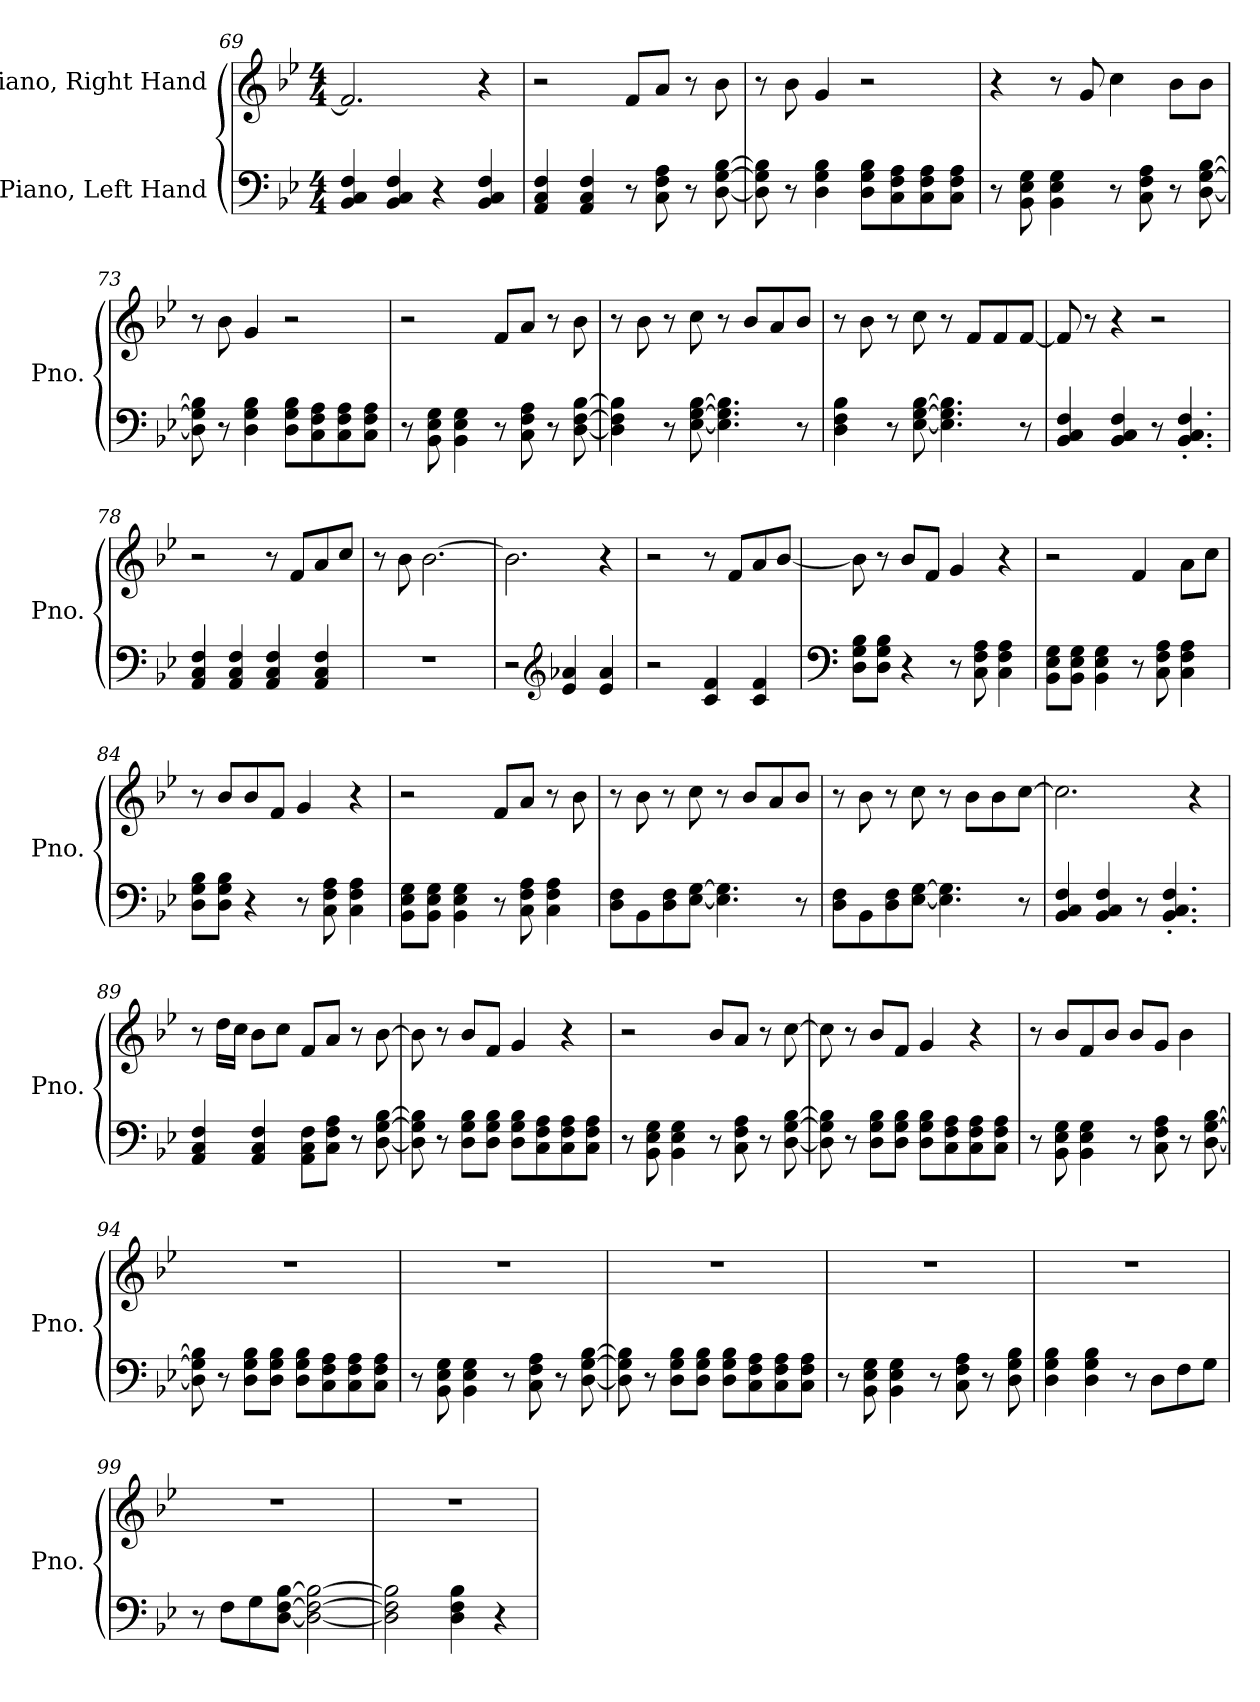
**kern	**kern
*part2	*part1
*staff2	*staff1
*I"Piano, Left Hand	*I"Piano, Right Hand
*I'Pno.	*I'Pno.
*clefF4	*clefG2
*k[b-e-]	*k[b-e-]
*M4/4	*M4/4
=69	=69
4BB-/ 4C/ 4F/	2.f/]
4BB-/ 4C/ 4F/	.
4r	.
4BB-/ 4C/ 4F/	4r
=70	=70
4AA/ 4C/ 4F/	2r
4AA/ 4C/ 4F/	.
8r	8f/L
8C\ 8F\ 8A\	8a/J
8r	8r
[8D\ [8G\ [8B-\	8b-\
=71	=71
8D\] 8G\] 8B-\]	8r
8r	8b-\
4D\ 4G\ 4B-\	4g/
8D\ 8G\ 8B-\L	2r
8C\ 8F\ 8A\	.
8C\ 8F\ 8A\	.
8C\ 8F\ 8A\J	.
=72	=72
8r	4r
8BB-\ 8E-\ 8G\	.
4BB-\ 4E-\ 4G\	8r
.	8g/
8r	4cc\
8C\ 8F\ 8A\	.
8r	8b-\L
[8D\ [8G\ [8B-\	8b-\J
!!LO:LB:g=z
=73	=73
8D\] 8G\] 8B-\]	8r
8r	8b-\
4D\ 4G\ 4B-\	4g/
8D\ 8G\ 8B-\L	2r
8C\ 8F\ 8A\	.
8C\ 8F\ 8A\	.
8C\ 8F\ 8A\J	.
=74	=74
8r	2r
8BB-\ 8E-\ 8G\	.
4BB-\ 4E-\ 4G\	.
8r	8f/L
8C\ 8F\ 8A\	8a/J
8r	8r
[8D\ [8F\ [8B-\	8b-\
=75	=75
4D\] 4F\] 4B-\]	8r
.	8b-\
8r	8r
[8E-\ [8G\ [8B-\	8cc\
4.E-\] 4.G\] 4.B-\]	8r
.	8b-/L
.	8a/
8r	8b-/J
=76	=76
4D\ 4F\ 4B-\	8r
.	8b-\
8r	8r
[8E-\ [8G\ [8B-\	8cc\
4.E-\] 4.G\] 4.B-\]	8r
.	8f/L
.	8f/
8r	[8f/J
=77	=77
4BB-/ 4C/ 4F/	8f/]
.	8r
4BB-/ 4C/ 4F/	4r
8r	2r
4.BB-/' 4.C/' 4.F/'	.
!!LO:LB:g=z
=78	=78
4AA/ 4C/ 4F/	2r
4AA/ 4C/ 4F/	.
4AA/ 4C/ 4F/	8r
.	8f/L
4AA/ 4C/ 4F/	8a/
.	8cc/J
=79	=79
1r	8r
.	8b-\
.	[2.b-\
=80	=80
2r	2.b-\]
*clefG2	*
4e-/ 4a-X/	.
4e-/ 4a-/	4r
=81	=81
2r	2r
4c/ 4f/	8r
.	8f/L
4c/ 4f/	8a/
.	[8b-/J
=82	=82
*clefF4	*
8D\ 8G\ 8B-\L	8b-\]
8D\ 8G\ 8B-\J	8r
4r	8b-/L
.	8f/J
8r	4g/
8C\ 8F\ 8A\	.
4C\ 4F\ 4A\	4r
=83	=83
8BB-\ 8E-\ 8G\L	2r
8BB-\ 8E-\ 8G\J	.
4BB-\ 4E-\ 4G\	.
8r	4f/
8C\ 8F\ 8A\	.
4C\ 4F\ 4A\	8a\L
.	8cc\J
!!LO:LB:g=z
=84	=84
8D\ 8G\ 8B-\L	8r
8D\ 8G\ 8B-\J	8b-/L
4r	8b-/
.	8f/J
8r	4g/
8C\ 8F\ 8A\	.
4C\ 4F\ 4A\	4r
=85	=85
8BB-\ 8E-\ 8G\L	2r
8BB-\ 8E-\ 8G\J	.
4BB-\ 4E-\ 4G\	.
8r	8f/L
8C\ 8F\ 8A\	8a/J
4C\ 4F\ 4A\	8r
.	8b-\
=86	=86
8D\ 8F\L	8r
8BB-\	8b-\
8D\ 8F\	8r
[8E-\ [8G\J	8cc\
4.E-\] 4.G\]	8r
.	8b-/L
.	8a/
8r	8b-/J
=87	=87
8D\ 8F\L	8r
8BB-\	8b-\
8D\ 8F\	8r
[8E-\ [8G\J	8cc\
4.E-\] 4.G\]	8r
.	8b-\L
.	8b-\
8r	[8cc\J
=88	=88
4BB-/ 4C/ 4F/	2.cc\]
4BB-/ 4C/ 4F/	.
8r	.
4.BB-/' 4.C/' 4.F/'	.
.	4r
!!LO:LB:g=z
=89	=89
4AA/ 4C/ 4F/	8r
.	16dd\LL
.	16cc\JJ
4AA/ 4C/ 4F/	8b-\L
.	8cc\J
8AA\ 8C\ 8F\L	8f/L
8C\ 8F\ 8A\J	8a/J
8r	8r
[8D\ [8G\ [8B-\	[8b-\
=90	=90
8D\] 8G\] 8B-\]	8b-\]
8r	8r
8D\ 8G\ 8B-\L	8b-/L
8D\ 8G\ 8B-\J	8f/J
8D\ 8G\ 8B-\L	4g/
8C\ 8F\ 8A\	.
8C\ 8F\ 8A\	4r
8C\ 8F\ 8A\J	.
=91	=91
8r	2r
8BB-\ 8E-\ 8G\	.
4BB-\ 4E-\ 4G\	.
8r	8b-/L
8C\ 8F\ 8A\	8a/J
8r	8r
[8D\ [8G\ [8B-\	[8cc\
=92	=92
8D\] 8G\] 8B-\]	8cc\]
8r	8r
8D\ 8G\ 8B-\L	8b-/L
8D\ 8G\ 8B-\J	8f/J
8D\ 8G\ 8B-\L	4g/
8C\ 8F\ 8A\	.
8C\ 8F\ 8A\	4r
8C\ 8F\ 8A\J	.
=93	=93
8r	8r
8BB-\ 8E-\ 8G\	8b-/L
4BB-\ 4E-\ 4G\	8f/
.	8b-/J
8r	8b-/L
8C\ 8F\ 8A\	8g/J
8r	4b-\
[8D\ [8G\ [8B-\	.
!!LO:LB:g=z
=94	=94
8D\] 8G\] 8B-\]	1r
8r	.
8D\ 8G\ 8B-\L	.
8D\ 8G\ 8B-\J	.
8D\ 8G\ 8B-\L	.
8C\ 8F\ 8A\	.
8C\ 8F\ 8A\	.
8C\ 8F\ 8A\J	.
=95	=95
8r	1r
8BB-\ 8E-\ 8G\	.
4BB-\ 4E-\ 4G\	.
8r	.
8C\ 8F\ 8A\	.
8r	.
[8D\ [8G\ [8B-\	.
=96	=96
8D\] 8G\] 8B-\]	1r
8r	.
8D\ 8G\ 8B-\L	.
8D\ 8G\ 8B-\J	.
8D\ 8G\ 8B-\L	.
8C\ 8F\ 8A\	.
8C\ 8F\ 8A\	.
8C\ 8F\ 8A\J	.
=97	=97
8r	1r
8BB-\ 8E-\ 8G\	.
4BB-\ 4E-\ 4G\	.
8r	.
8C\ 8F\ 8A\	.
8r	.
8D\ 8G\ 8B-\	.
=98	=98
4D\ 4G\ 4B-\	1r
4D\ 4G\ 4B-\	.
8r	.
8D\L	.
8F\	.
8G\J	.
!!LO:PB:g=z
=99	=99
8r	1r
8F\L	.
8G\	.
[8D\ [8F\ [8B-\J	.
2D\_ 2F\_ 2B-\_	.
=100	=100
2D\] 2F\] 2B-\]	1r
4D\ 4F\ 4B-\	.
4r	.
=	=
*-	*-
